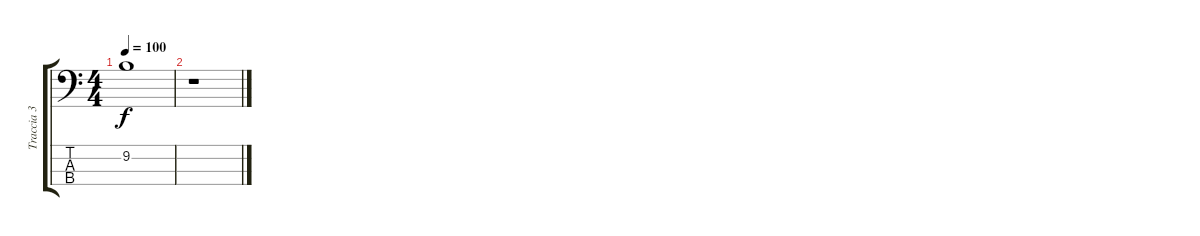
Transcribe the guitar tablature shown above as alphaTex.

\track ("Traccia 3" "Traccia 3") {instrument electricbasspick}
\staff {score tabs}
\tuning (G2 D2 A1 E1) {hide}
\ts (4 4)
\tempo 100
\clef f4
\ks c
9.2.1{dy f} |
r.1
